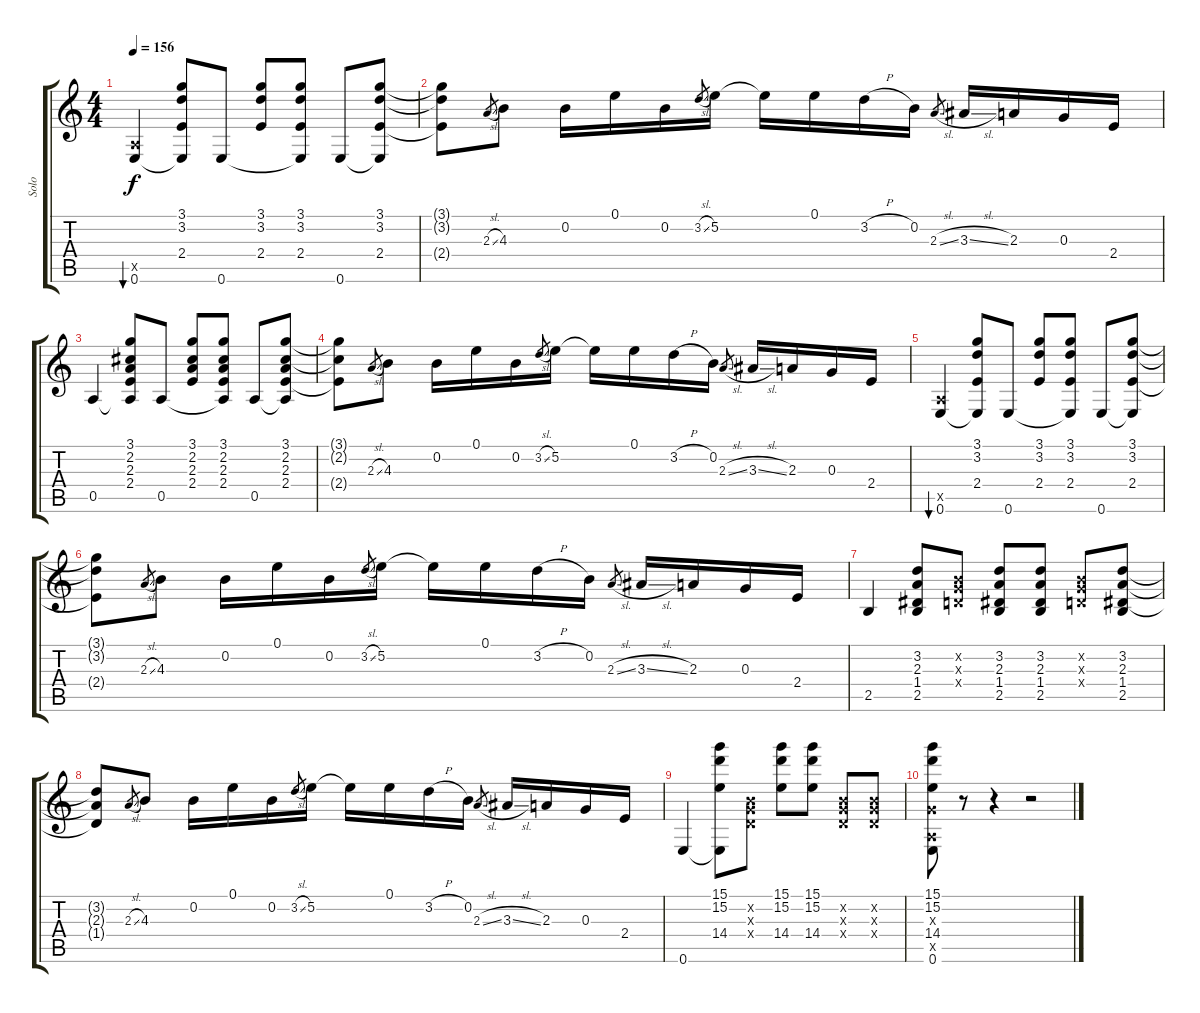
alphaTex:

\track ("Solo" "Solo") {instrument distortionguitar}
\staff {score tabs}
\tuning (E4 B3 G3 D3 A2 E2) {hide}
\ts (4 4)
\tempo 156
\clef g2
\ks c
(0.5{x} 0.6).4{bu 60 dy f} (3.1 3.2 2.4 0.6{t}).8 0.6.8 (3.1 3.2 2.4).8 (3.1 3.2 2.4 0.6{t}).8 0.6.8 (3.1 3.2 2.4 0.6{t}).8 |
(3.1{t} 3.2{t} 2.4{t}).8 2.3{sl}.8{gr} 4.3.8 0.2.16 0.1.16 0.2.16 3.2{sl}.8{gr} 5.2.16 5.2{t}.16 0.1.16 3.2{h}.16 0.2.16 2.3{sl}.8{gr} 3.3{sl}.16 2.3.16 0.3.16 2.4.16 |
0.5.4 (3.1 2.2 2.3 2.4 0.5{t}).8 0.5.8 (3.1 2.2 2.3 2.4).8 (3.1 2.2 2.3 2.4 0.5{t}).8 0.5.8 (3.1 2.2 2.3 2.4 0.5{t}).8 |
(3.1{t} 2.2{t} 2.4{t}).8 2.3{sl}.8{gr} 4.3.8 0.2.16 0.1.16 0.2.16 3.2{sl}.8{gr} 5.2.16 5.2{t}.16 0.1.16 3.2{h}.16 0.2.16 2.3{sl}.8{gr} 3.3{sl}.16 2.3.16 0.3.16 2.4.16 |
(0.5{x} 0.6).4{bu 60} (3.1 3.2 2.4 0.6{t}).8 0.6.8 (3.1 3.2 2.4).8 (3.1 3.2 2.4 0.6{t}).8 0.6.8 (3.1 3.2 2.4 0.6{t}).8 |
(3.1{t} 3.2{t} 2.4{t}).8 2.3{sl}.8{gr} 4.3.8 0.2.16 0.1.16 0.2.16 3.2{sl}.8{gr} 5.2.16 5.2{t}.16 0.1.16 3.2{h}.16 0.2.16 2.3{sl}.8{gr} 3.3{sl}.16 2.3.16 0.3.16 2.4.16 |
2.5.4 (3.2 2.3 1.4 2.5).8 (0.2{x} 0.3{x} 0.4{x}).8 (3.2 2.3 1.4 2.5).8 (3.2 2.3 1.4 2.5).8 (0.2{x} 0.3{x} 0.4{x}).8 (3.2 2.3 1.4 2.5).8 |
(3.2{t} 2.3{t} 1.4{t}).8 2.3{sl}.8{gr} 4.3.8 0.2.16 0.1.16 0.2.16 3.2{sl}.8{gr} 5.2.16 5.2{t}.16 0.1.16 3.2{h}.16 0.2.16 2.3{sl}.8{gr} 3.3{sl}.16 2.3.16 0.3.16 2.4.16 |
0.6.4 (15.1 15.2 14.4 0.6{t}).8 (0.2{x} 0.3{x} 0.4{x}).8 (15.1 15.2 14.4).8 (15.1 15.2 14.4).8 (0.2{x} 0.3{x} 0.4{x}).8 (0.2{x} 0.3{x} 0.4{x}).8 |
(15.1 15.2 0.3{x} 14.4 0.5{x} 0.6).8 r.8 r.4 r.2
